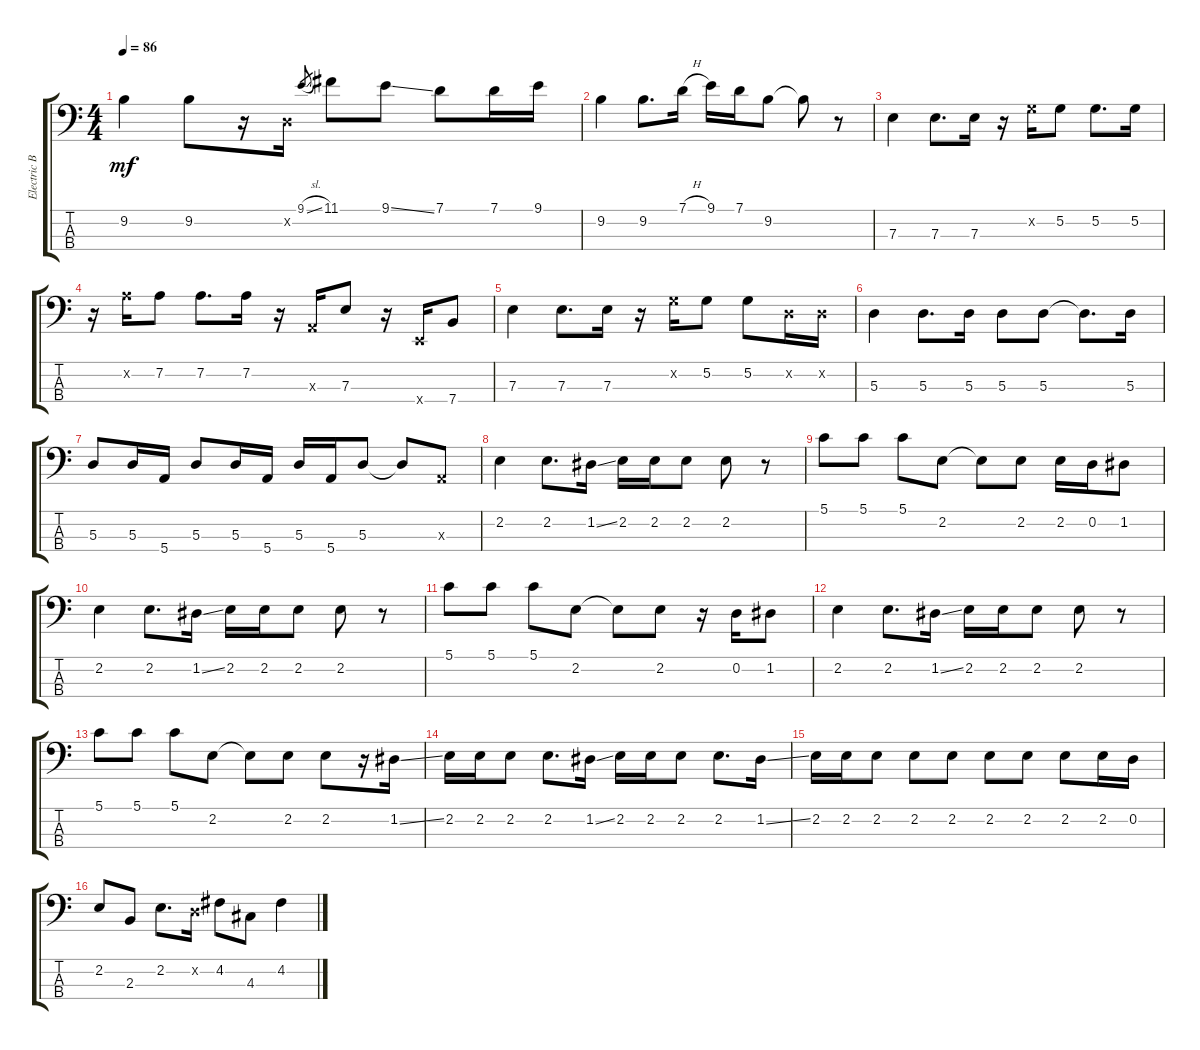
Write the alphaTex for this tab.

\track ("Electric Bass" "Electric B") {instrument electricbassfinger}
\staff {score tabs}
\tuning (G2 D2 A1 E1) {hide}
\ts (4 4)
\tempo 86
\clef f4
\ks c
9.2.4{dy mf} 9.2.8 r.16 0.2{x}.16 9.1{sl}.8{gr} 11.1.8 9.1{ss}.8 7.1.8 7.1.16 9.1.16 |
9.2.4 9.2.8{d} 7.1{h}.16 9.1.16 7.1.16 9.2.8 9.2{t}.8 r.8 |
7.3.4 7.3.8{d} 7.3.16 r.16 5.2{x}.16 5.2.8 5.2.8{d} 5.2.16 |
r.16 7.2{x}.16 7.2.8 7.2.8{d} 7.2.16 r.16 0.3{x}.16 7.3.8 r.16 0.4{x}.16 7.4.8 |
7.3.4 7.3.8{d} 7.3.16 r.16 5.2{x}.16 5.2.8 5.2.8 0.2{x}.16 0.2{x}.16 |
5.3.4 5.3.8{d} 5.3.16 5.3.8 5.3.8 5.3{t}.8{d} 5.3.16 |
5.3.8 5.3.16 5.4.16 5.3.8 5.3.16 5.4.16 5.3.16 5.4.16 5.3.8 5.3{t}.8 0.3{x}.8 |
2.2.4 2.2.8{d} 1.2{ss}.16 2.2.16 2.2.16 2.2.8 2.2.8 r.8 |
5.1.8 5.1.8 5.1.8 2.2.8 2.2{t}.8 2.2.8 2.2.16 0.2.16 1.2.8 |
2.2.4 2.2.8{d} 1.2{ss}.16 2.2.16 2.2.16 2.2.8 2.2.8 r.8 |
5.1.8 5.1.8 5.1.8 2.2.8 2.2{t}.8 2.2.8 r.16 0.2.16 1.2.8 |
2.2.4 2.2.8{d} 1.2{ss}.16 2.2.16 2.2.16 2.2.8 2.2.8 r.8 |
5.1.8 5.1.8 5.1.8 2.2.8 2.2{t}.8 2.2.8 2.2.8 r.16 1.2{ss}.16 |
2.2.16 2.2.16 2.2.8 2.2.8{d} 1.2{ss}.16 2.2.16 2.2.16 2.2.8 2.2.8{d} 1.2{ss}.16 |
2.2.16 2.2.16 2.2.8 2.2.8 2.2.8 2.2.8 2.2.8 2.2.8 2.2.16 0.2.16 |
2.2.8 2.3.8 2.2.8{d} 0.2{x}.16 4.2.8 4.3.8 4.2{ss}.4
